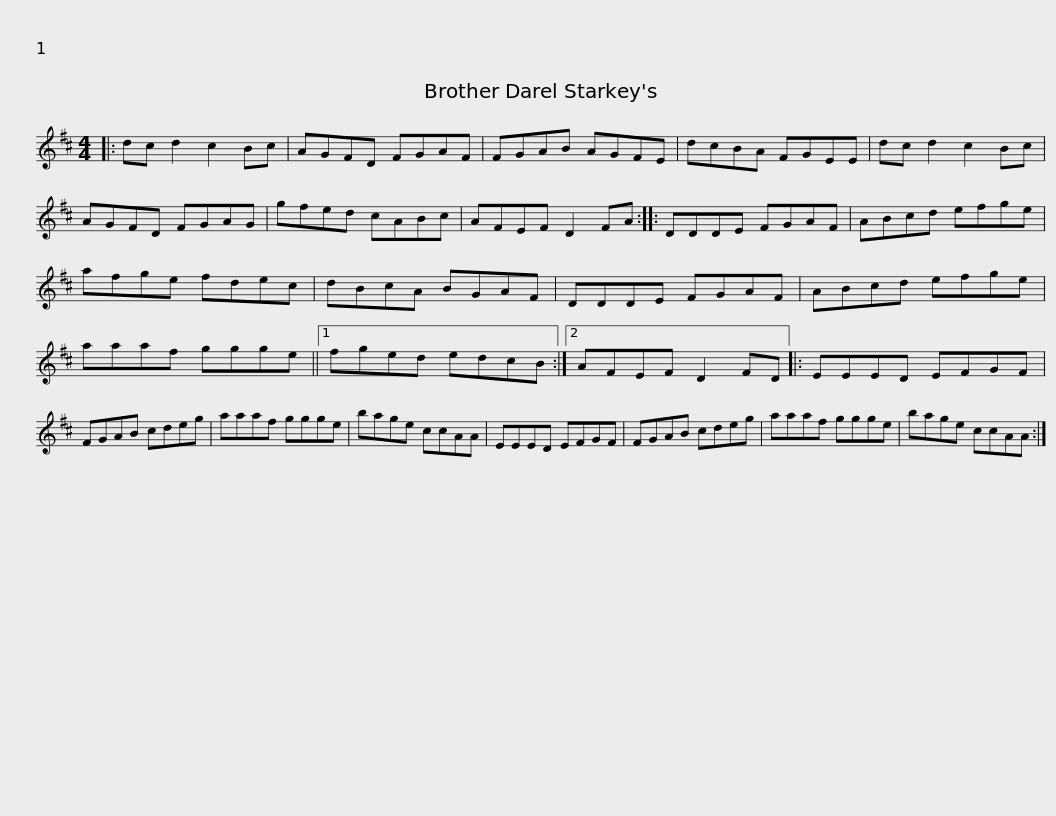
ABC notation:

X:1
L:1/8
M:4/4
I:linebreak $
K:D
V:1 treble
V:1
|: dc d2 c2 Bc | AGFD FGAF | FGAB AGFE | dcBA FGEE | dc d2 c2 Bc |$ %5
 AGFD FGAG | gfed cABc | AFEF D2 FA :: DDDE FGAF | ABcd efge |$ %10
 afge fdec | dBcA BGAF | DDDE FGAF | ABcd efge | aaaf ggge ||1$ %15
 fged edcB :|2 AFEF D2 FD |: EEED EFGF | FGAB cdeg | aaaf ggge |$ %20
 bage ccAA | EEED EFGF | FGAB cdeg | aaaf ggge | bage ccAA :| %25
